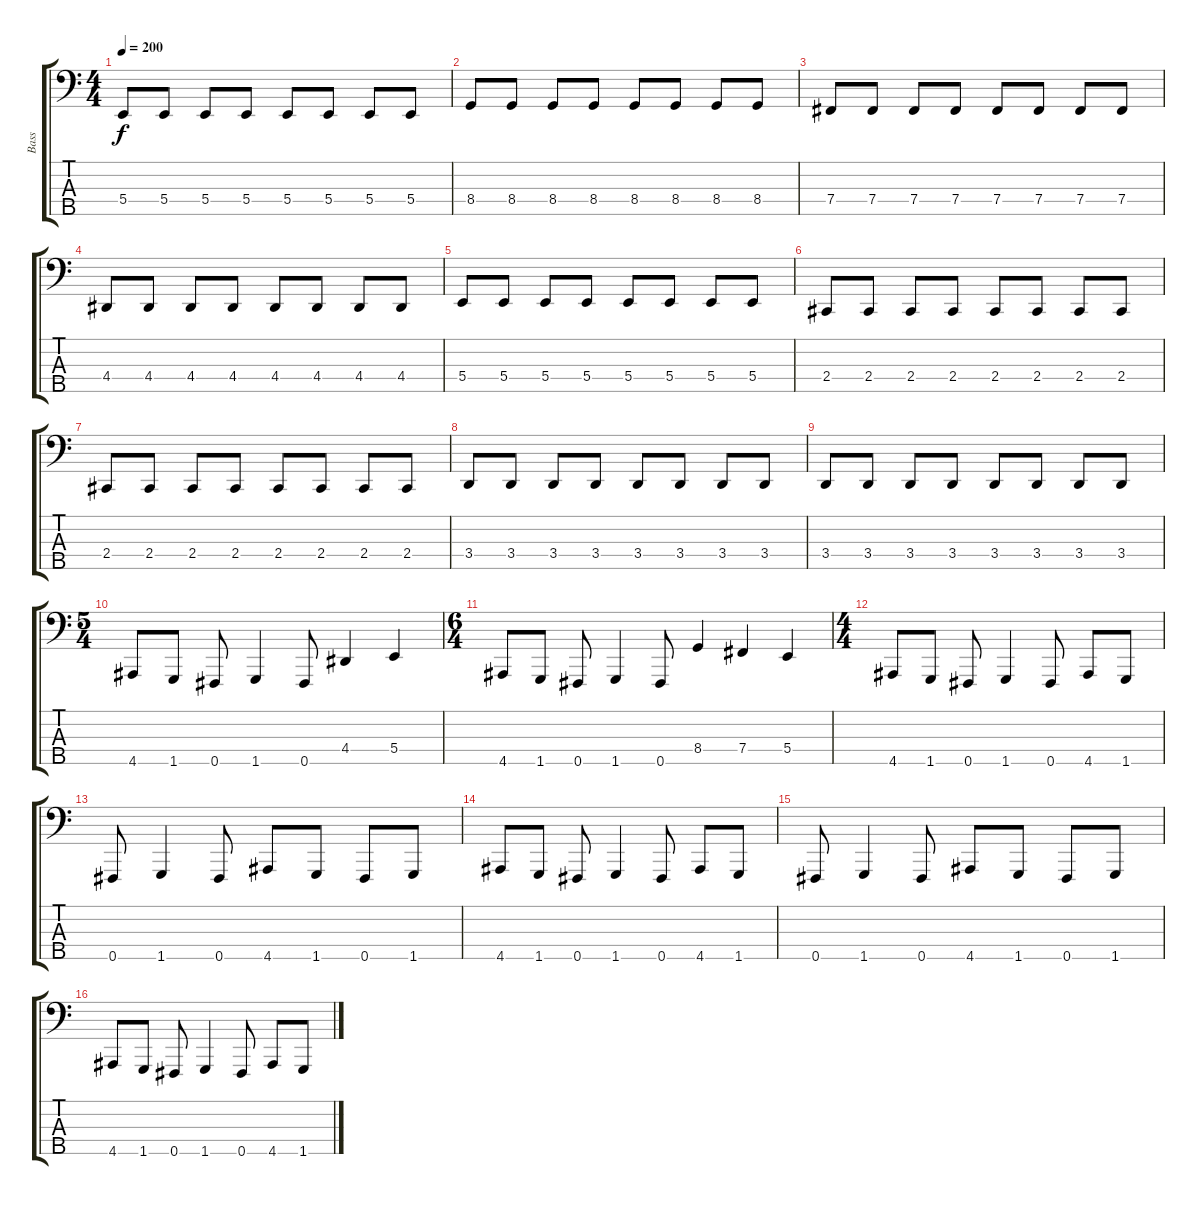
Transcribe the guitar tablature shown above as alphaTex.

\track ("Bass" "Bass") {instrument electricbasspick}
\staff {score tabs}
\tuning (E2 B1 Gb1 B0 Gb0) {hide}
\ts (4 4)
\tempo 200
\clef f4
\ks c
5.4.8{dy f} 5.4.8 5.4.8 5.4.8 5.4.8 5.4.8 5.4.8 5.4.8 |
8.4.8 8.4.8 8.4.8 8.4.8 8.4.8 8.4.8 8.4.8 8.4.8 |
7.4.8 7.4.8 7.4.8 7.4.8 7.4.8 7.4.8 7.4.8 7.4.8 |
4.4.8 4.4.8 4.4.8 4.4.8 4.4.8 4.4.8 4.4.8 4.4.8 |
5.4.8 5.4.8 5.4.8 5.4.8 5.4.8 5.4.8 5.4.8 5.4.8 |
2.4.8 2.4.8 2.4.8 2.4.8 2.4.8 2.4.8 2.4.8 2.4.8 |
2.4.8 2.4.8 2.4.8 2.4.8 2.4.8 2.4.8 2.4.8 2.4.8 |
3.4.8 3.4.8 3.4.8 3.4.8 3.4.8 3.4.8 3.4.8 3.4.8 |
3.4.8 3.4.8 3.4.8 3.4.8 3.4.8 3.4.8 3.4.8 3.4.8 |
\ts (5 4)
4.5.8 1.5.8 0.5.8 1.5.4 0.5.8 4.4.4 5.4.4 |
\ts (6 4)
4.5.8 1.5.8 0.5.8 1.5.4 0.5.8 8.4.4 7.4.4 5.4.4 |
\ts (4 4)
4.5.8 1.5.8 0.5.8 1.5.4 0.5.8 4.5.8 1.5.8 |
0.5.8 1.5.4 0.5.8 4.5.8 1.5.8 0.5.8 1.5.8 |
4.5.8 1.5.8 0.5.8 1.5.4 0.5.8 4.5.8 1.5.8 |
0.5.8 1.5.4 0.5.8 4.5.8 1.5.8 0.5.8 1.5.8 |
4.5.8 1.5.8 0.5.8 1.5.4 0.5.8 4.5.8 1.5.8
